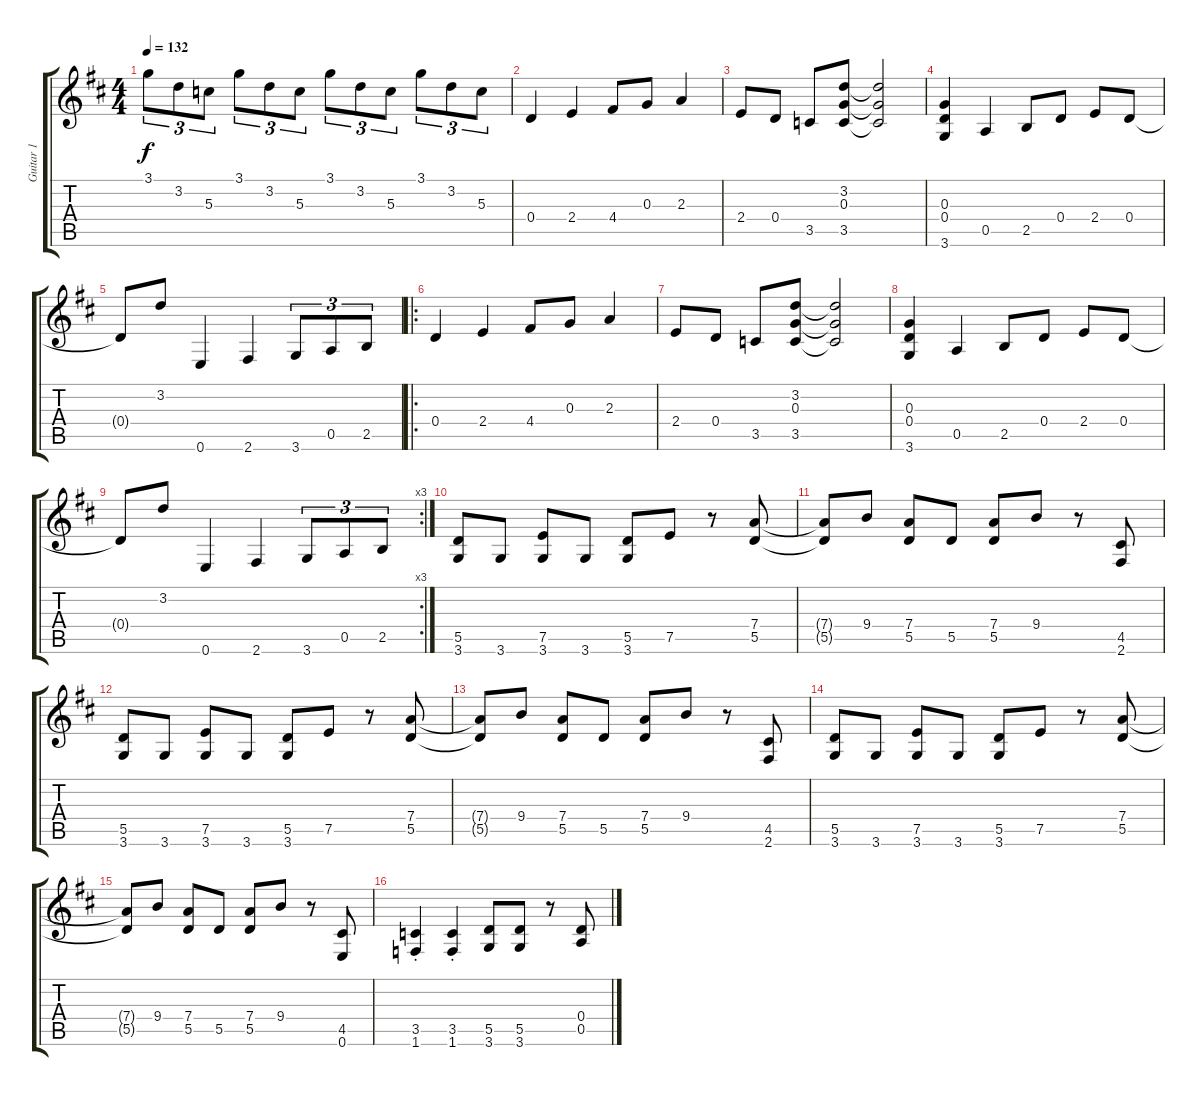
\track ("Guitar 1" "Guitar 1") {instrument distortionguitar}
\staff {score tabs}
\tuning (E4 B3 G3 D3 A2 E2) {hide}
\ts (4 4)
\tempo 132
\clef g2
\ks d
3.1.8{tu (3 2) dy f} 3.2.8{tu (3 2)} 5.3.8{tu (3 2)} 3.1.8{tu (3 2)} 3.2.8{tu (3 2)} 5.3.8{tu (3 2)} 3.1.8{tu (3 2)} 3.2.8{tu (3 2)} 5.3.8{tu (3 2)} 3.1.8{tu (3 2)} 3.2.8{tu (3 2)} 5.3.8{tu (3 2)} |
0.4.4 2.4.4 4.4.8 0.3.8 2.3.4 |
2.4.8 0.4.8 3.5.8 (3.2 0.3 3.5).8 (3.2{t} 0.3{t} 3.5{t}).2 |
(0.3 0.4 3.6).4 0.5.4 2.5.8 0.4.8 2.4.8 0.4.8 |
0.4{t}.8 3.2.8 0.6.4 2.6.4 3.6.8{tu (3 2)} 0.5.8{tu (3 2)} 2.5.8{tu (3 2)} |
\ro
0.4.4 2.4.4 4.4.8 0.3.8 2.3.4 |
2.4.8 0.4.8 3.5.8 (3.2 0.3 3.5).8 (3.2{t} 0.3{t} 3.5{t}).2 |
(0.3 0.4 3.6).4 0.5.4 2.5.8 0.4.8 2.4.8 0.4.8 |
\rc 3
0.4{t}.8 3.2.8 0.6.4 2.6.4 3.6.8{tu (3 2)} 0.5.8{tu (3 2)} 2.5.8{tu (3 2)} |
(5.5 3.6).8 3.6.8 (7.5 3.6).8 3.6.8 (5.5 3.6).8 7.5.8 r.8 (7.4 5.5).8 |
(7.4{t} 5.5{t}).8 9.4.8 (7.4 5.5).8 5.5.8 (7.4 5.5).8 9.4.8 r.8 (4.5 2.6).8 |
(5.5 3.6).8 3.6.8 (7.5 3.6).8 3.6.8 (5.5 3.6).8 7.5.8 r.8 (7.4 5.5).8 |
(7.4{t} 5.5{t}).8 9.4.8 (7.4 5.5).8 5.5.8 (7.4 5.5).8 9.4.8 r.8 (4.5 2.6).8 |
(5.5 3.6).8 3.6.8 (7.5 3.6).8 3.6.8 (5.5 3.6).8 7.5.8 r.8 (7.4 5.5).8 |
(7.4{t} 5.5{t}).8 9.4.8 (7.4 5.5).8 5.5.8 (7.4 5.5).8 9.4.8 r.8 (4.5 0.6).8 |
(3.5{st} 1.6).4 (3.5 1.6{st}).4 (5.5 3.6).8 (5.5 3.6).8 r.8 (0.4 0.5).8
